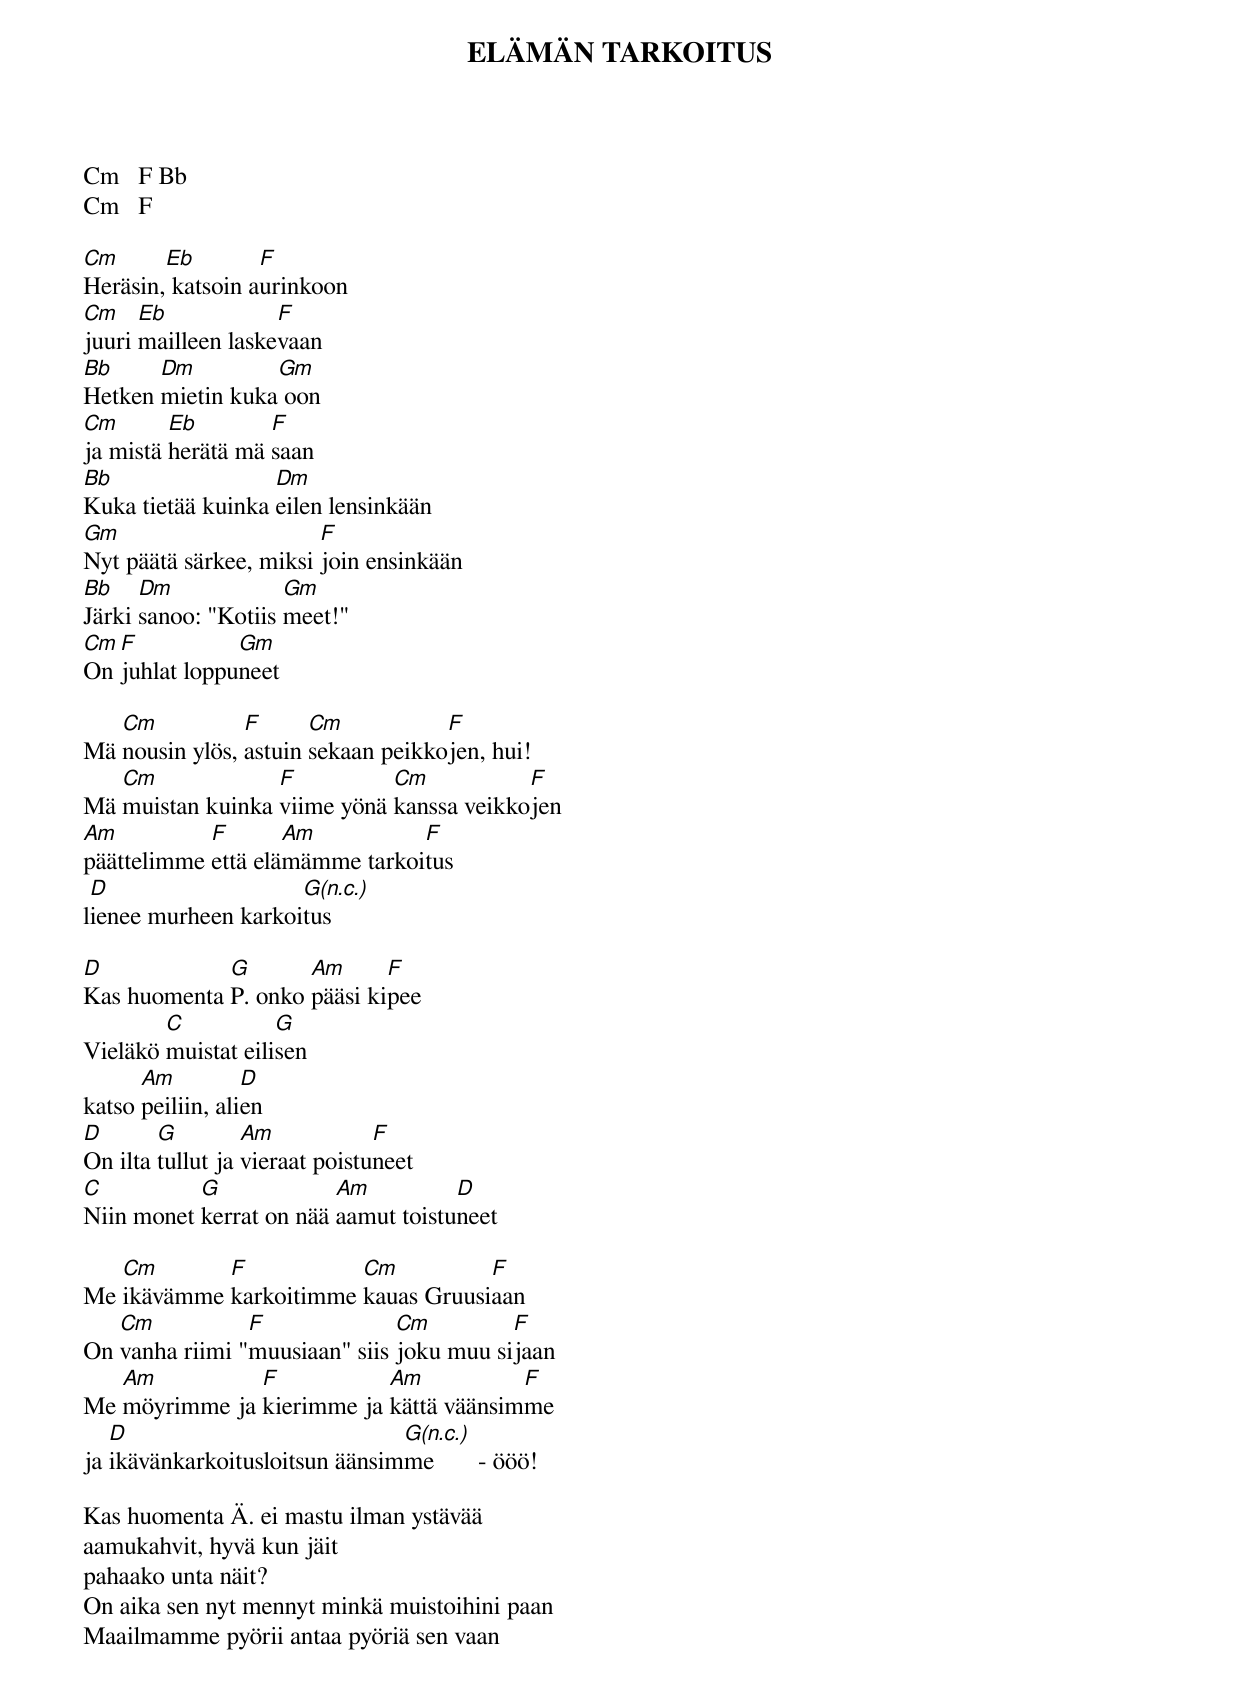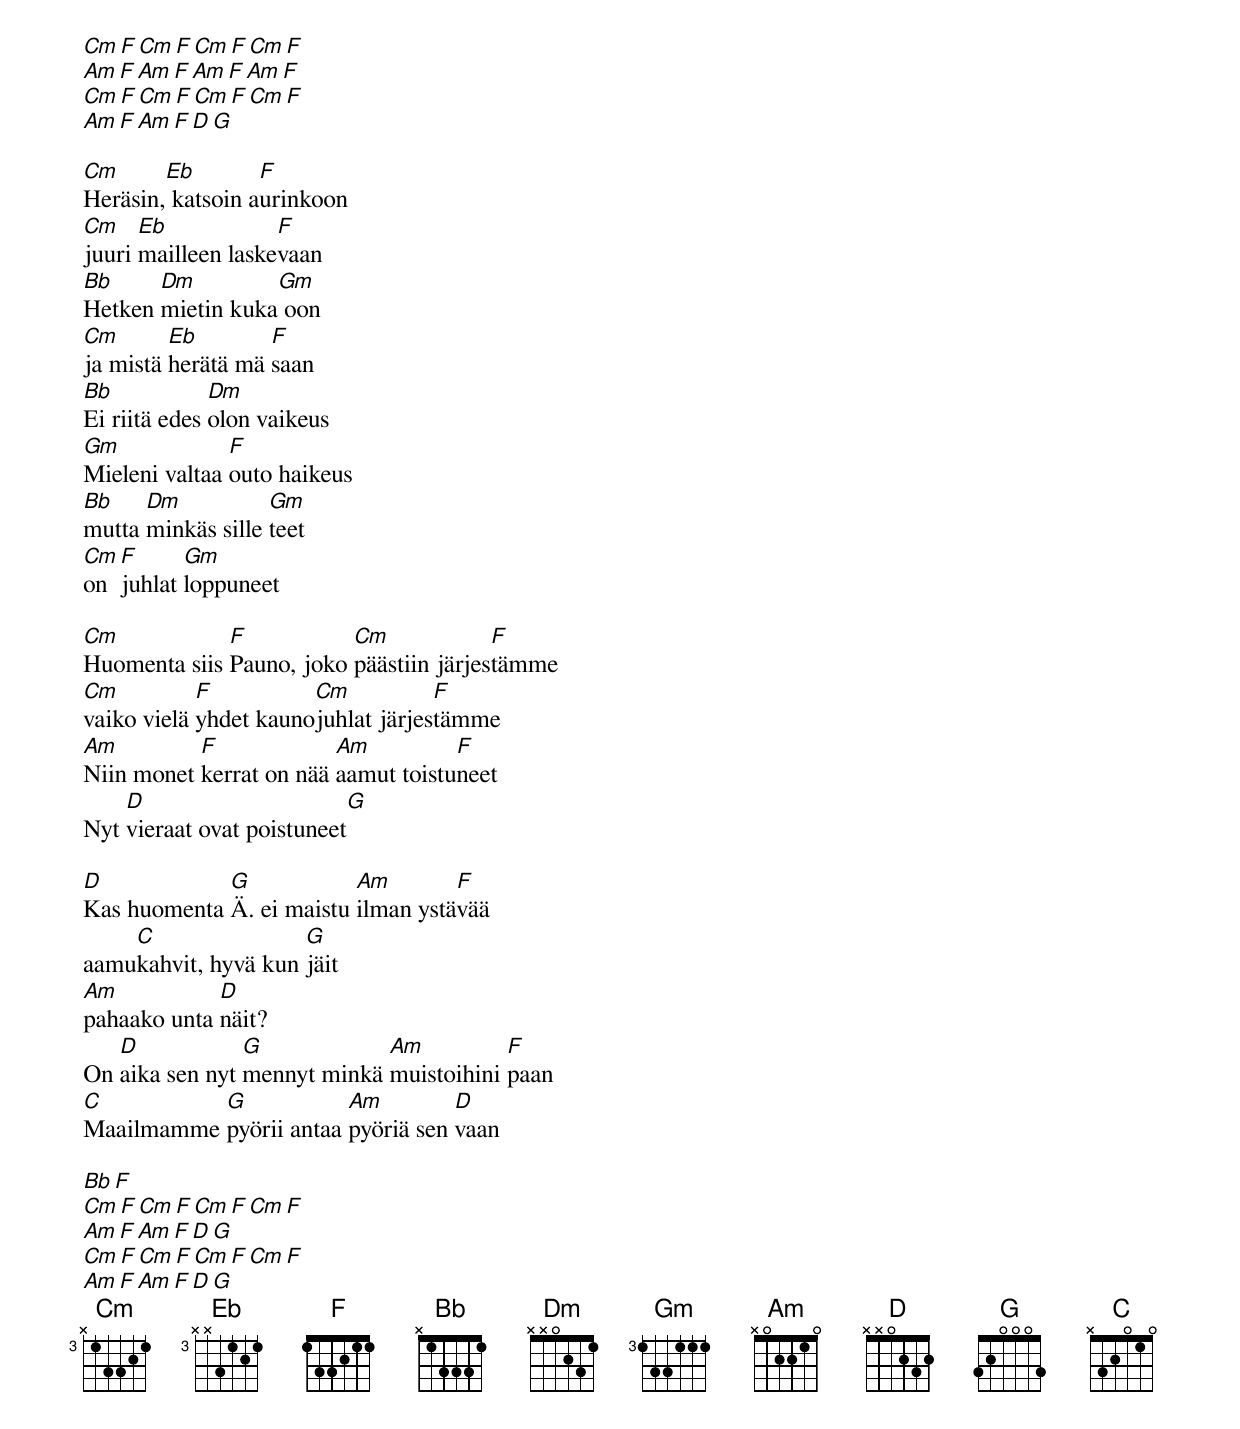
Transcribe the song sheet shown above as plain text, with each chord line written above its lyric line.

ELÄMÄN TARKOITUS

Cm   F Bb
Cm   F

Cm      Eb        F
Heräsin, katsoin aurinkoon
Cm    Eb            F
juuri mailleen laskevaan
Bb     Dm         Gm
Hetken mietin kuka oon
Cm       Eb        F
ja mistä herätä mä saan
Bb                 Dm
Kuka tietää kuinka eilen lensinkään
Gm                      F
Nyt päätä särkee, miksi join ensinkään
Bb    Dm             Gm
Järki sanoo: "Kotiis meet!"
Cm F           Gm
On juhlat loppuneet

   Cm           F      Cm           F
Mä nousin ylös, astuin sekaan peikkojen, hui!
   Cm             F          Cm           F
Mä muistan kuinka viime yönä kanssa veikkojen
Am          F       Am          F
päättelimme että elämämme tarkoitus
 D                   G(n.c.)
lienee murheen karkoitus

D            G       Am      F
Kas huomenta P. onko pääsi kipee
        C           G
Vieläkö muistat eilisen
      Am          D
katso peiliin, alien
D       G         Am            F
On ilta tullut ja vieraat poistuneet
C          G             Am          D
Niin monet kerrat on nää aamut toistuneet

   Cm       F           Cm          F
Me ikävämme karkoitimme kauas Gruusiaan
   Cm           F              Cm         F
On vanha riimi "muusiaan" siis joku muu sijaan
   Am          F           Am           F
Me möyrimme ja kierimme ja kättä väänsimme
   D                            G(n.c.)
ja ikävänkarkoitusloitsun äänsimme       - ööö!

Kas huomenta Ä. ei mastu ilman ystävää
aamukahvit, hyvä kun jäit
pahaako unta näit?
On aika sen nyt mennyt minkä muistoihini paan
Maailmamme pyörii antaa pyöriä sen vaan

Cm F Cm F Cm F Cm F
Am F Am F Am F Am F
Cm F Cm F Cm F Cm F
Am F Am F D    G

Cm      Eb        F
Heräsin, katsoin aurinkoon
Cm    Eb            F
juuri mailleen laskevaan
Bb     Dm         Gm
Hetken mietin kuka oon
Cm       Eb        F
ja mistä herätä mä saan
Bb            Dm
Ei riitä edes olon vaikeus
Gm             F
Mieleni valtaa outo haikeus
Bb    Dm           Gm
mutta minkäs sille teet
Cm F      Gm
on juhlat loppuneet

Cm            F           Cm             F
Huomenta siis Pauno, joko päästiin järjestämme
Cm          F          Cm           F
vaiko vielä yhdet kaunojuhlat järjestämme
Am         F             Am          F
Niin monet kerrat on nää aamut toistuneet
    D                        G
Nyt vieraat ovat poistuneet

D            G            Am        F
Kas huomenta Ä. ei maistu ilman ystävää
    C                G
aamukahvit, hyvä kun jäit
Am           D
pahaako unta näit?
   D            G            Am          F
On aika sen nyt mennyt minkä muistoihini paan
C          G            Am         D
Maailmamme pyörii antaa pyöriä sen vaan

Bb   F
Cm F Cm F Cm F Cm F
Am F Am F D    G
Cm F Cm F Cm F Cm F
Am F Am F D    G
